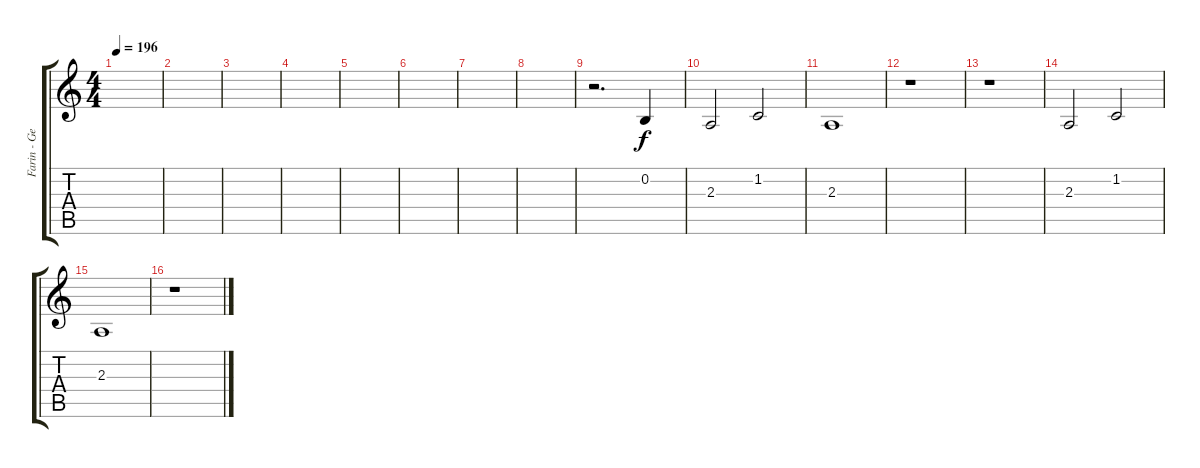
\track ("Farin - Gesang" "Farin - Ge") {instrument bassoon}
\staff {score tabs}
\tuning (E4 B3 G3 D3 A2 E2) {hide}
\ts (4 4)
\tempo 196
\clef g2
\ks c
|
|
|
|
|
|
|
|
r.2{d} 0.2.4 |
2.3.2 1.2.2 |
2.3.1 |
r.1 |
r.1 |
2.3.2 1.2.2 |
2.3.1 |
r.1
